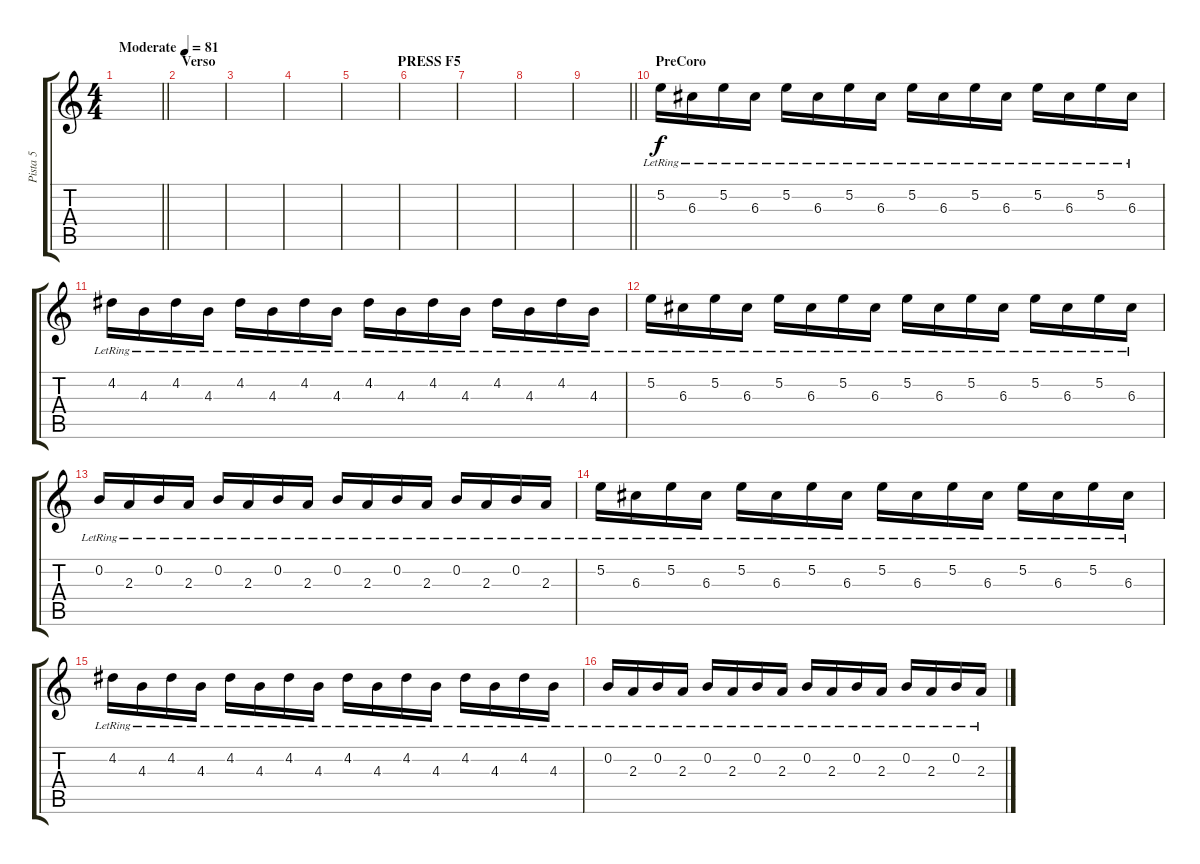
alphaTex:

\track ("Pista 5" "Pista 5") {instrument distortionguitar}
\staff {score tabs}
\tuning (E4 B3 G3 D3 A2 E2) {hide}
\ts (4 4)
\tempo (81 "Moderate")
\clef g2
\barLineRight lightlight
\ks c
|
\section ("" "Verso                                                    PRESS F5")
|
|
|
|
|
|
|
\barLineRight lightlight
|
\section ("" "PreCoro")
5.2{lr}.16 6.3{lr}.16 5.2{lr}.16 6.3{lr}.16 5.2{lr}.16 6.3{lr}.16 5.2{lr}.16 6.3{lr}.16 5.2{lr}.16 6.3{lr}.16 5.2{lr}.16 6.3{lr}.16 5.2{lr}.16 6.3{lr}.16 5.2{lr}.16 6.3{lr}.16 |
4.2{lr}.16 4.3{lr}.16 4.2{lr}.16 4.3{lr}.16 4.2{lr}.16 4.3{lr}.16 4.2{lr}.16 4.3{lr}.16 4.2{lr}.16 4.3{lr}.16 4.2{lr}.16 4.3{lr}.16 4.2{lr}.16 4.3{lr}.16 4.2{lr}.16 4.3{lr}.16 |
5.2{lr}.16 6.3{lr}.16 5.2{lr}.16 6.3{lr}.16 5.2{lr}.16 6.3{lr}.16 5.2{lr}.16 6.3{lr}.16 5.2{lr}.16 6.3{lr}.16 5.2{lr}.16 6.3{lr}.16 5.2{lr}.16 6.3{lr}.16 5.2{lr}.16 6.3{lr}.16 |
0.2{lr}.16 2.3{lr}.16 0.2{lr}.16 2.3{lr}.16 0.2{lr}.16 2.3{lr}.16 0.2{lr}.16 2.3{lr}.16 0.2{lr}.16 2.3{lr}.16 0.2{lr}.16 2.3{lr}.16 0.2{lr}.16 2.3{lr}.16 0.2{lr}.16 2.3{lr}.16 |
5.2{lr}.16 6.3{lr}.16 5.2{lr}.16 6.3{lr}.16 5.2{lr}.16 6.3{lr}.16 5.2{lr}.16 6.3{lr}.16 5.2{lr}.16 6.3{lr}.16 5.2{lr}.16 6.3{lr}.16 5.2{lr}.16 6.3{lr}.16 5.2{lr}.16 6.3{lr}.16 |
4.2{lr}.16 4.3{lr}.16 4.2{lr}.16 4.3{lr}.16 4.2{lr}.16 4.3{lr}.16 4.2{lr}.16 4.3{lr}.16 4.2{lr}.16 4.3{lr}.16 4.2{lr}.16 4.3{lr}.16 4.2{lr}.16 4.3{lr}.16 4.2{lr}.16 4.3{lr}.16 |
0.2{lr}.16 2.3{lr}.16 0.2{lr}.16 2.3{lr}.16 0.2{lr}.16 2.3{lr}.16 0.2{lr}.16 2.3{lr}.16 0.2{lr}.16 2.3{lr}.16 0.2{lr}.16 2.3{lr}.16 0.2{lr}.16 2.3{lr}.16 0.2{lr}.16 2.3{lr}.16
